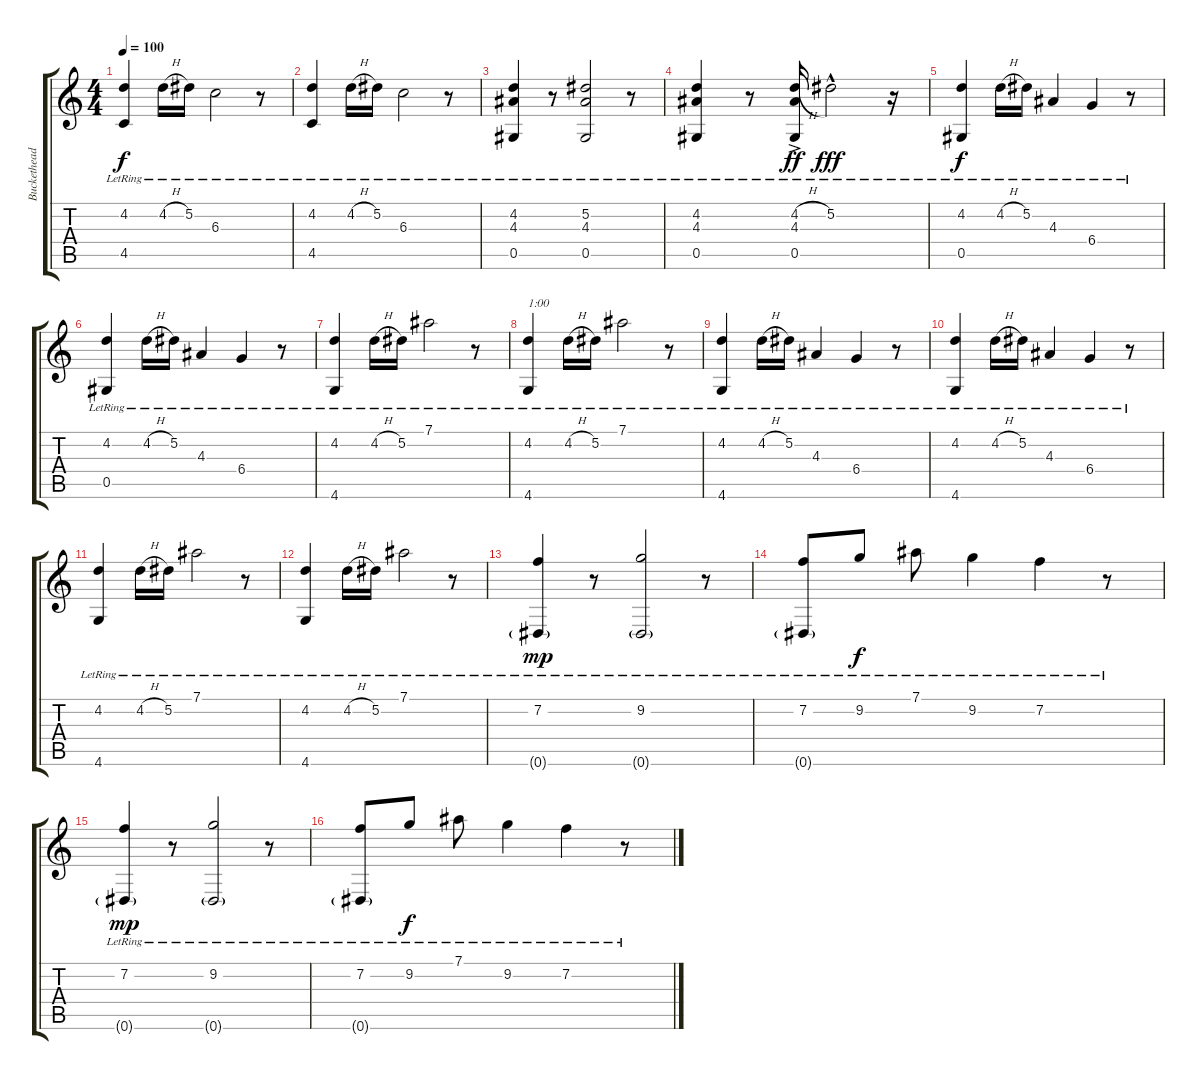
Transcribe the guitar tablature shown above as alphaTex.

\track ("Buckethead" "Buckethead") {instrument acousticguitarnylon}
\staff {score tabs}
\tuning (Eb4 Bb3 Gb3 Db3 Ab2 Eb2) {hide}
\ts (4 4)
\tempo 100
\clef g2
\ks c
(4.2{lr} 4.5{lr}).4{dy f} 4.2{h lr}.16 5.2{lr}.16 6.3{lr}.2 r.8 |
(4.2{lr} 4.5{lr}).4 4.2{h lr}.16 5.2{lr}.16 6.3{lr}.2 r.8 |
(4.2{lr} 4.3{lr} 0.5{lr}).4 r.8 (5.2{lr} 4.3{lr} 0.5{lr}).2 r.8 |
(4.2{lr} 4.3{lr} 0.5{lr}).4 r.8 (4.2{h ac lr} 4.3{lr} 0.5{lr}).16{dy ff} 5.2{hac lr}.2{dy fff} r.16 |
(4.2{lr} 0.5{lr}).4{dy f} 4.2{h lr}.16 5.2{lr}.16 4.3{lr}.4 6.4{lr}.4 r.8 |
(4.2{lr} 0.5{lr}).4 4.2{h lr}.16 5.2{lr}.16 4.3{lr}.4 6.4{lr}.4 r.8 |
(4.2{lr} 4.6{lr}).4 4.2{h lr}.16 5.2{lr}.16 7.1{lr}.2 r.8 |
(4.2{lr} 4.6{lr}).4{txt "1:00"} 4.2{h lr}.16 5.2{lr}.16 7.1{lr}.2 r.8 |
(4.2{lr} 4.6{lr}).4 4.2{h lr}.16 5.2{lr}.16 4.3{lr}.4 6.4{lr}.4 r.8 |
(4.2{lr} 4.6{lr}).4 4.2{h lr}.16 5.2{lr}.16 4.3{lr}.4 6.4{lr}.4 r.8 |
(4.2{lr} 4.6{lr}).4 4.2{h lr}.16 5.2{lr}.16 7.1{lr}.2 r.8 |
(4.2{lr} 4.6{lr}).4 4.2{h lr}.16 5.2{lr}.16 7.1{lr}.2 r.8 |
(7.2{lr} 0.6{g lr}).4{dy mp} r.8 (9.2{lr} 0.6{g lr}).2 r.8 |
(7.2{lr} 0.6{g lr}).8 9.2{lr}.8{dy f} 7.1{lr}.8 9.2{lr}.4 7.2{lr}.4 r.8 |
(7.2{lr} 0.6{g lr}).4{dy mp} r.8 (9.2{lr} 0.6{g lr}).2 r.8 |
(7.2{lr} 0.6{g lr}).8 9.2{lr}.8{dy f} 7.1{lr}.8 9.2{lr}.4 7.2{lr}.4 r.8
